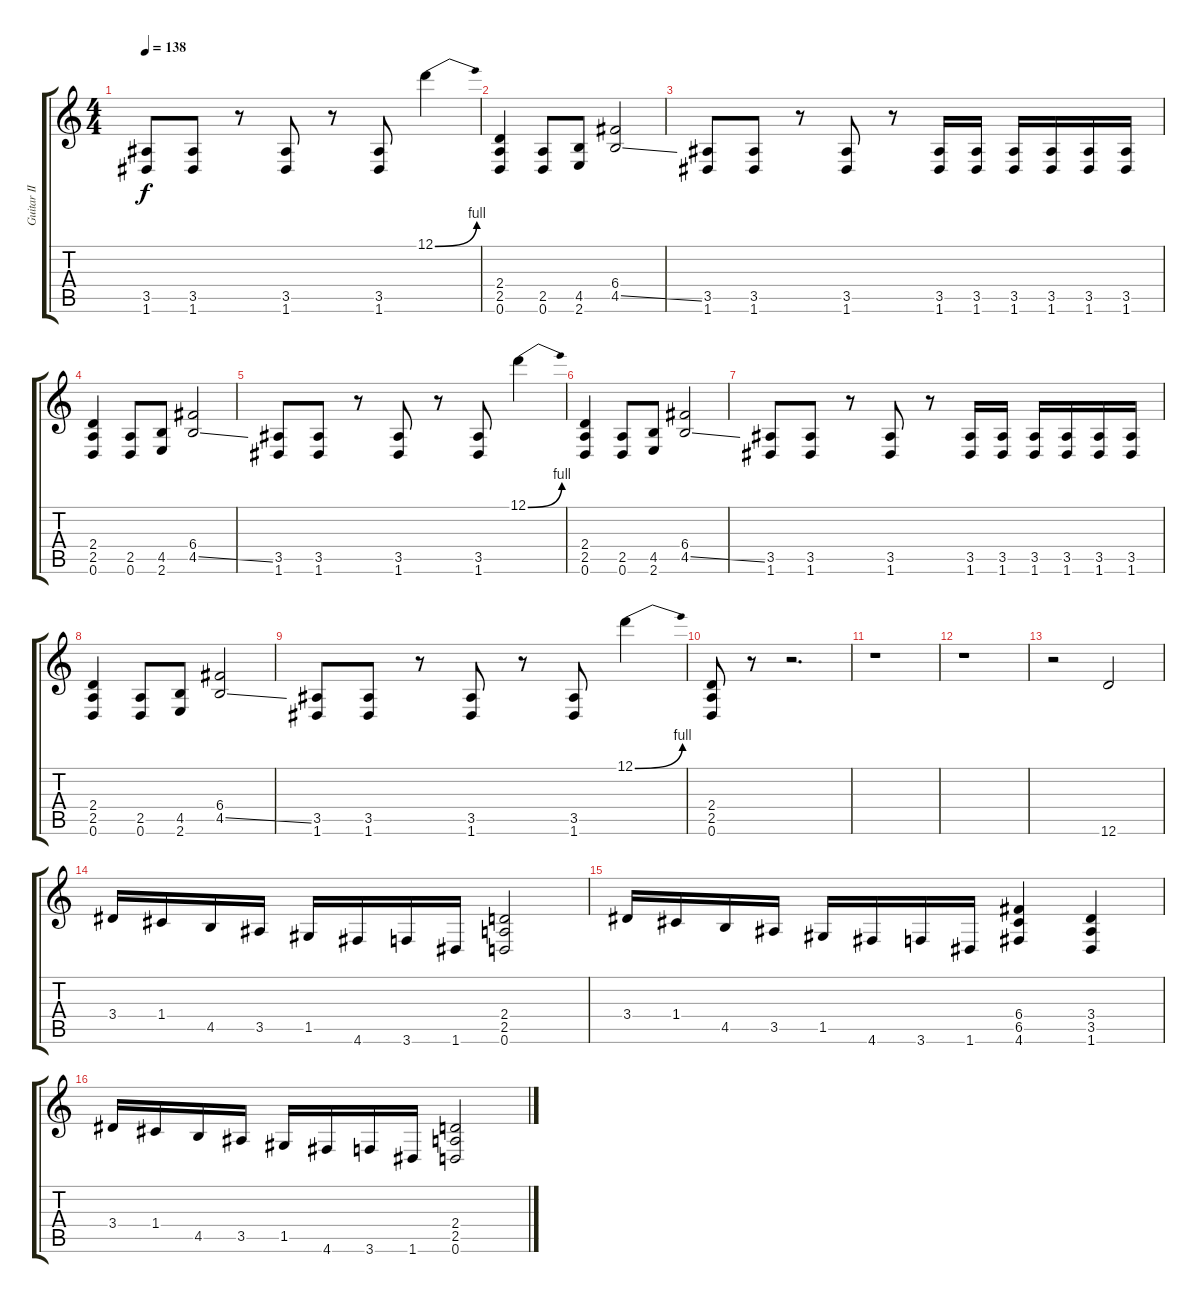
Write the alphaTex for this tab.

\track ("Guitar II" "Guitar II") {instrument distortionguitar}
\staff {score tabs}
\tuning (D4 A3 F3 C3 G2 D2) {hide}
\ts (4 4)
\tempo 138
\clef g2
\ks c
(3.5 1.6).8{dy f} (3.5 1.6).8 r.8 (3.5 1.6).8 r.8 (3.5 1.6).8 12.1{be (bend 0 0 60 4)}.4 |
(2.4 2.5 0.6).4 (2.5 0.6).8 (4.5 2.6).8 (6.4 4.5{ss}).2 |
(3.5 1.6).8 (3.5 1.6).8 r.8 (3.5 1.6).8 r.8 (3.5 1.6).16 (3.5 1.6).16 (3.5 1.6).16 (3.5 1.6).16 (3.5 1.6).16 (3.5 1.6).16 |
(2.4 2.5 0.6).4 (2.5 0.6).8 (4.5 2.6).8 (6.4 4.5{ss}).2 |
(3.5 1.6).8 (3.5 1.6).8 r.8 (3.5 1.6).8 r.8 (3.5 1.6).8 12.1{be (bend 0 0 60 4)}.4 |
(2.4 2.5 0.6).4 (2.5 0.6).8 (4.5 2.6).8 (6.4 4.5{ss}).2 |
(3.5 1.6).8 (3.5 1.6).8 r.8 (3.5 1.6).8 r.8 (3.5 1.6).16 (3.5 1.6).16 (3.5 1.6).16 (3.5 1.6).16 (3.5 1.6).16 (3.5 1.6).16 |
(2.4 2.5 0.6).4 (2.5 0.6).8 (4.5 2.6).8 (6.4 4.5{ss}).2 |
(3.5 1.6).8 (3.5 1.6).8 r.8 (3.5 1.6).8 r.8 (3.5 1.6).8 12.1{be (bend 0 0 60 4)}.4 |
(2.4 2.5 0.6).8 r.8 r.2{d} |
r.1 |
r.1 |
r.2 12.6.2 |
3.4.16 1.4.16 4.5.16 3.5.16 1.5.16 4.6.16 3.6.16 1.6.16 (2.4 2.5 0.6).2 |
3.4.16 1.4.16 4.5.16 3.5.16 1.5.16 4.6.16 3.6.16 1.6.16 (6.4 6.5 4.6).4 (3.4 3.5 1.6).4 |
3.4.16 1.4.16 4.5.16 3.5.16 1.5.16 4.6.16 3.6.16 1.6.16 (2.4 2.5 0.6).2
